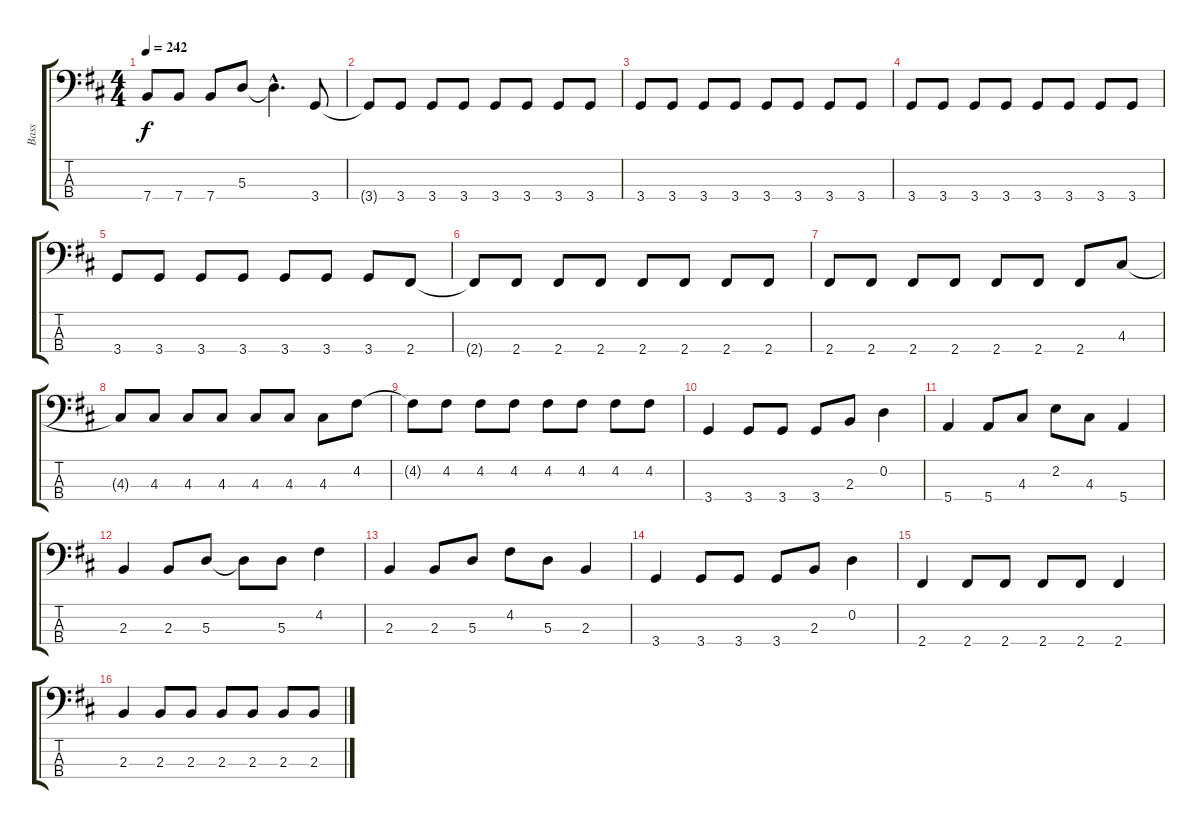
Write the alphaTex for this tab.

\track ("Bass" "Bass") {instrument electricbassfinger}
\staff {score tabs}
\tuning (G2 D2 A1 E1) {hide}
\ts (4 4)
\tempo 242
\clef f4
\ks d
7.4.8{dy f} 7.4.8 7.4.8 5.3.8 5.3{hac t}.4{d} 3.4.8 |
3.4{t}.8 3.4.8 3.4.8 3.4.8 3.4.8 3.4.8 3.4.8 3.4.8 |
3.4.8 3.4.8 3.4.8 3.4.8 3.4.8 3.4.8 3.4.8 3.4.8 |
3.4.8 3.4.8 3.4.8 3.4.8 3.4.8 3.4.8 3.4.8 3.4.8 |
3.4.8 3.4.8 3.4.8 3.4.8 3.4.8 3.4.8 3.4.8 2.4.8 |
2.4{t}.8 2.4.8 2.4.8 2.4.8 2.4.8 2.4.8 2.4.8 2.4.8 |
2.4.8 2.4.8 2.4.8 2.4.8 2.4.8 2.4.8 2.4.8 4.3.8 |
4.3{t}.8 4.3.8 4.3.8 4.3.8 4.3.8 4.3.8 4.3.8 4.2.8 |
4.2{t}.8 4.2.8 4.2.8 4.2.8 4.2.8 4.2.8 4.2.8 4.2.8 |
3.4.4 3.4.8 3.4.8 3.4.8 2.3.8 0.2.4 |
5.4.4 5.4.8 4.3.8 2.2.8 4.3.8 5.4.4 |
2.3.4 2.3.8 5.3.8 5.3{t}.8 5.3.8 4.2.4 |
2.3.4 2.3.8 5.3.8 4.2.8 5.3.8 2.3.4 |
3.4.4 3.4.8 3.4.8 3.4.8 2.3.8 0.2.4 |
2.4.4 2.4.8 2.4.8 2.4.8 2.4.8 2.4.4 |
2.3.4 2.3.8 2.3.8 2.3.8 2.3.8 2.3.8 2.3.8
